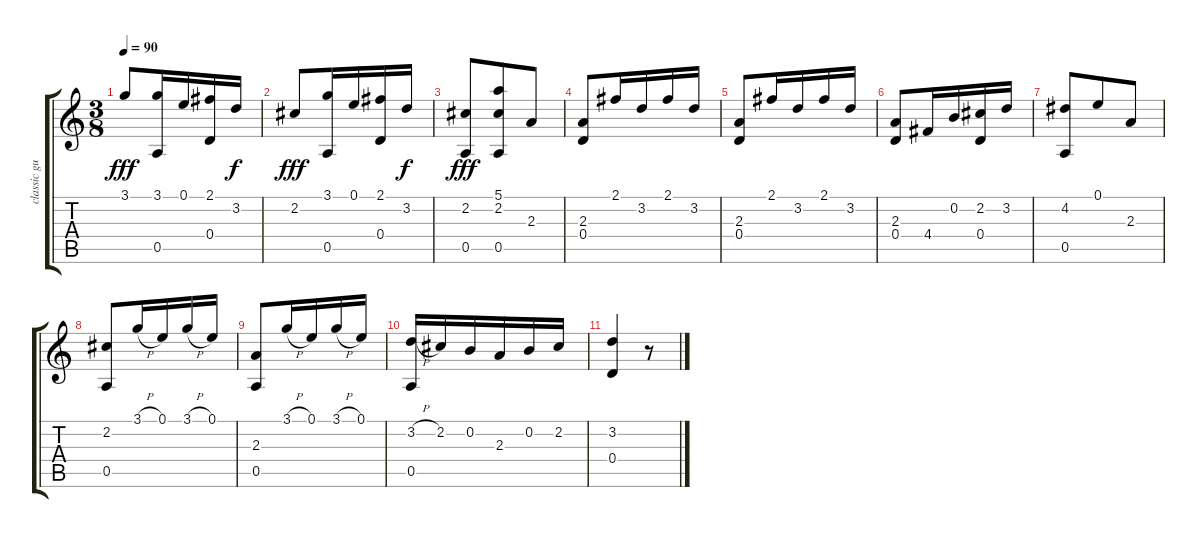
\track ("classic guitar" "classic gu") {instrument acousticguitarnylon}
\staff {score tabs}
\tuning (E4 B3 G3 D3 A2 E2) {hide}
\ts (3 8)
\tempo 90
\clef g2
\ks c
3.1.8{dy fff} (3.1 0.5).16 0.1.16 (2.1 0.4).16 3.2.16{dy f} |
2.2.8{dy fff} (3.1 0.5).16 0.1.16 (2.1 0.4).16 3.2.16{dy f} |
(2.2 0.5).8{dy fff} (5.1 2.2 0.5).8 2.3.8 |
(2.3 0.4).8 2.1.16 3.2.16 2.1.16 3.2.16 |
(2.3 0.4).8 2.1.16 3.2.16 2.1.16 3.2.16 |
(2.3 0.4).8 4.4.16 0.2.16 (2.2 0.4).16 3.2.16 |
(4.2 0.5).8 0.1.8 2.3.8 |
(2.2 0.5).8 3.1{h}.16 0.1.16 3.1{h}.16 0.1.16 |
(2.3 0.5).8 3.1{h}.16 0.1.16 3.1{h}.16 0.1.16 |
(3.2{h} 0.5).16 2.2.16 0.2.16 2.3.16 0.2.16 2.2.16 |
(3.2 0.4).4 r.8
